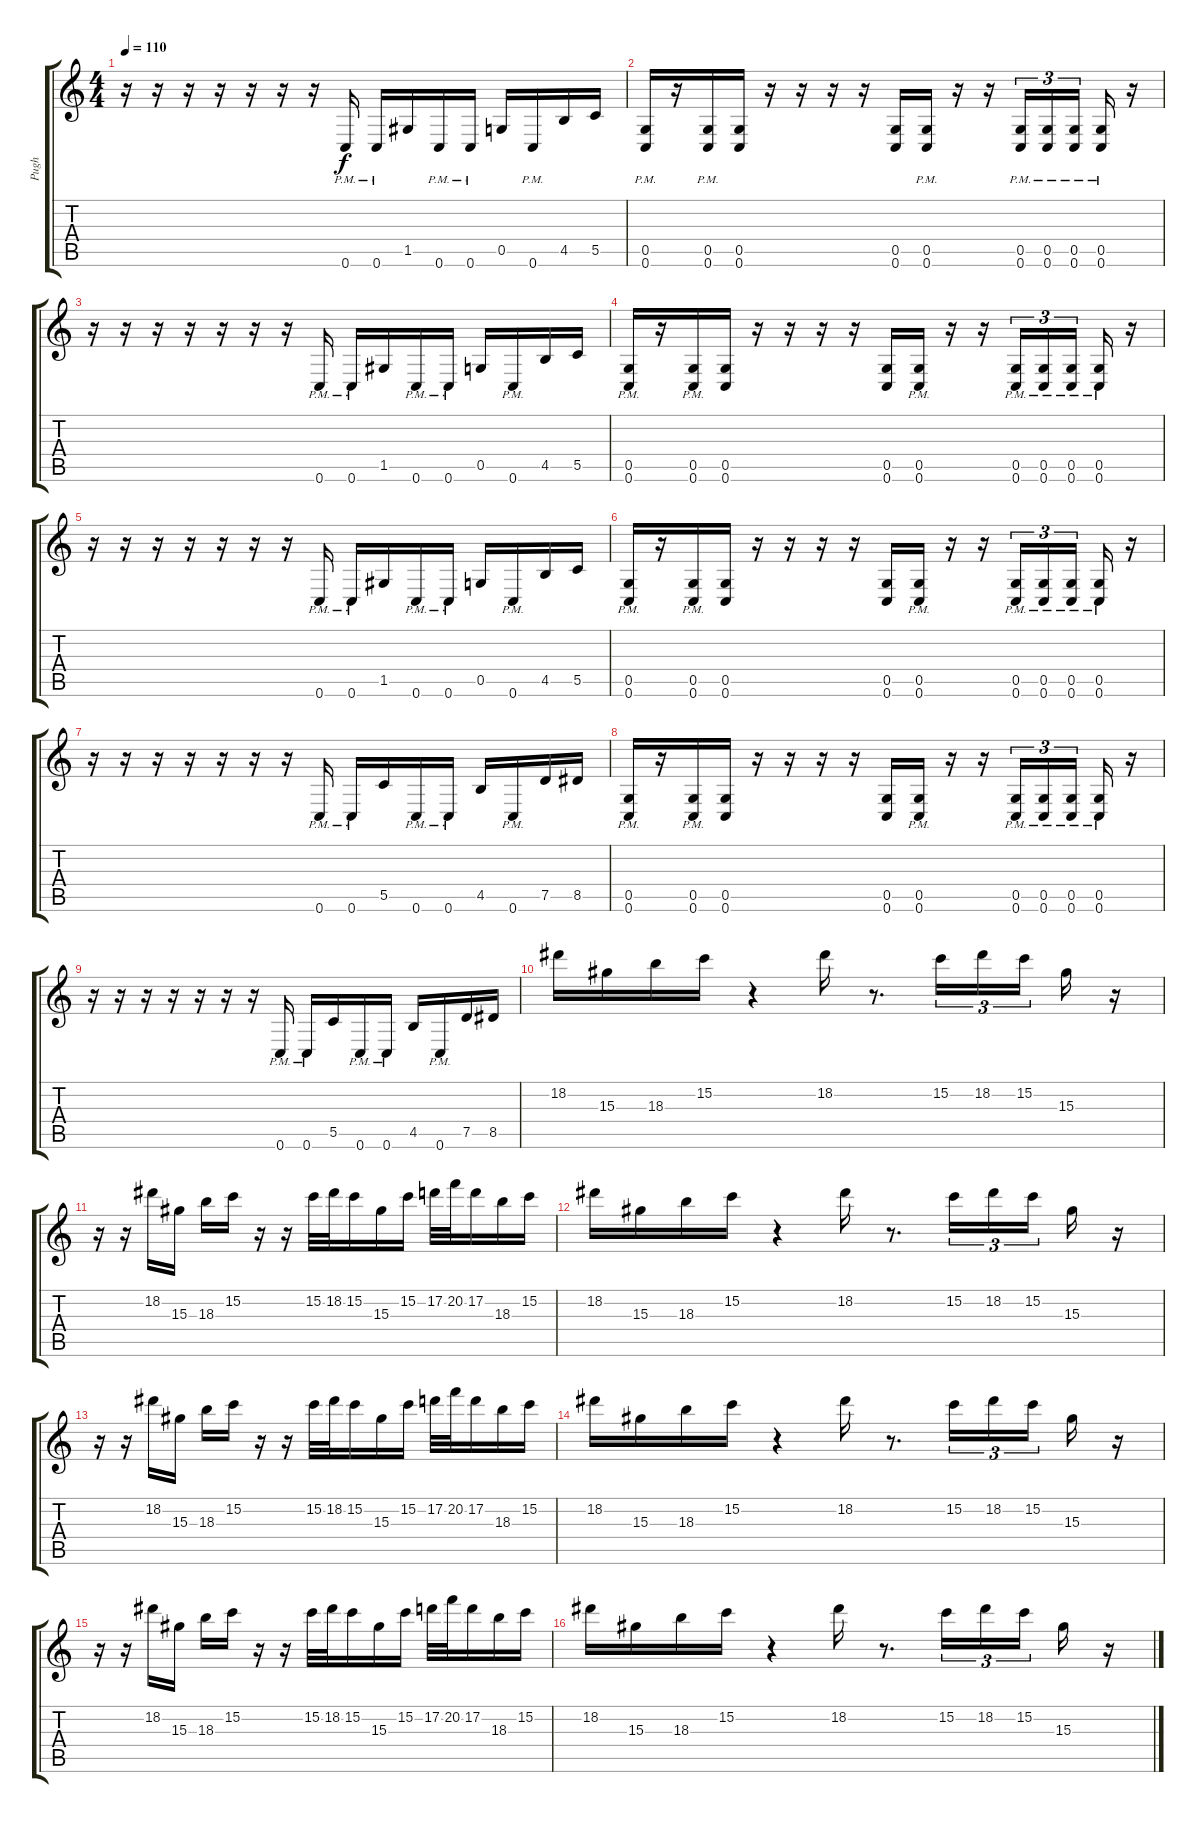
\track ("Pugh" "Pugh") {instrument distortionguitar}
\staff {score tabs}
\tuning (D4 A3 F3 C3 G2 C2) {hide}
\ts (4 4)
\tempo 110
\clef g2
\ks c
r.16{dy f} r.16 r.16 r.16 r.16 r.16 r.16 0.6{pm}.16 0.6{pm}.16 1.5.16 0.6{pm}.16 0.6{pm}.16 0.5.16 0.6{pm}.16 4.5.16 5.5.16 |
(0.5{pm} 0.6{pm}).16 r.16 (0.5{pm} 0.6{pm}).16 (0.5 0.6).16 r.16 r.16 r.16 r.16 (0.5 0.6).16 (0.5{pm} 0.6{pm}).16 r.16 r.16 (0.5{pm} 0.6{pm}).16{tu (3 2)} (0.5{pm} 0.6{pm}).16{tu (3 2)} (0.5{pm} 0.6{pm}).16{tu (3 2) beam splitsecondary} (0.5{pm} 0.6{pm}).16 r.16 |
r.16 r.16 r.16 r.16 r.16 r.16 r.16 0.6{pm}.16 0.6{pm}.16 1.5.16 0.6{pm}.16 0.6{pm}.16 0.5.16 0.6{pm}.16 4.5.16 5.5.16 |
(0.5{pm} 0.6{pm}).16 r.16 (0.5{pm} 0.6{pm}).16 (0.5 0.6).16 r.16 r.16 r.16 r.16 (0.5 0.6).16 (0.5{pm} 0.6{pm}).16 r.16 r.16 (0.5{pm} 0.6{pm}).16{tu (3 2)} (0.5{pm} 0.6{pm}).16{tu (3 2)} (0.5{pm} 0.6{pm}).16{tu (3 2) beam splitsecondary} (0.5{pm} 0.6{pm}).16 r.16 |
r.16 r.16 r.16 r.16 r.16 r.16 r.16 0.6{pm}.16 0.6{pm}.16 1.5.16 0.6{pm}.16 0.6{pm}.16 0.5.16 0.6{pm}.16 4.5.16 5.5.16 |
(0.5{pm} 0.6{pm}).16 r.16 (0.5{pm} 0.6{pm}).16 (0.5 0.6).16 r.16 r.16 r.16 r.16 (0.5 0.6).16 (0.5{pm} 0.6{pm}).16 r.16 r.16 (0.5{pm} 0.6{pm}).16{tu (3 2)} (0.5{pm} 0.6{pm}).16{tu (3 2)} (0.5{pm} 0.6{pm}).16{tu (3 2) beam splitsecondary} (0.5{pm} 0.6{pm}).16 r.16 |
r.16 r.16 r.16 r.16 r.16 r.16 r.16 0.6{pm}.16 0.6{pm}.16 5.5.16 0.6{pm}.16 0.6{pm}.16 4.5.16 0.6{pm}.16 7.5.16 8.5.16 |
(0.5{pm} 0.6{pm}).16 r.16 (0.5{pm} 0.6{pm}).16 (0.5 0.6).16 r.16 r.16 r.16 r.16 (0.5 0.6).16 (0.5{pm} 0.6{pm}).16 r.16 r.16 (0.5{pm} 0.6{pm}).16{tu (3 2)} (0.5{pm} 0.6{pm}).16{tu (3 2)} (0.5{pm} 0.6{pm}).16{tu (3 2) beam splitsecondary} (0.5{pm} 0.6{pm}).16 r.16 |
r.16 r.16 r.16 r.16 r.16 r.16 r.16 0.6{pm}.16 0.6{pm}.16 5.5.16 0.6{pm}.16 0.6{pm}.16 4.5.16 0.6{pm}.16 7.5.16 8.5.16 |
18.2.16 15.3.16 18.3.16 15.2.16 r.4 18.2.16 r.8{d} 15.2.16{tu (3 2)} 18.2.16{tu (3 2)} 15.2.16{tu (3 2) beam splitsecondary} 15.3.16 r.16 |
r.16 r.16 18.2.16 15.3.16 18.3.16 15.2.16 r.16 r.16 15.2.32 18.2.32 15.2.16 15.3.16 15.2.16 17.2.32 20.2.32 17.2.16 18.3.16 15.2.16 |
18.2.16 15.3.16 18.3.16 15.2.16 r.4 18.2.16 r.8{d} 15.2.16{tu (3 2)} 18.2.16{tu (3 2)} 15.2.16{tu (3 2) beam splitsecondary} 15.3.16 r.16 |
r.16 r.16 18.2.16 15.3.16 18.3.16 15.2.16 r.16 r.16 15.2.32 18.2.32 15.2.16 15.3.16 15.2.16 17.2.32 20.2.32 17.2.16 18.3.16 15.2.16 |
18.2.16 15.3.16 18.3.16 15.2.16 r.4 18.2.16 r.8{d} 15.2.16{tu (3 2)} 18.2.16{tu (3 2)} 15.2.16{tu (3 2) beam splitsecondary} 15.3.16 r.16 |
r.16 r.16 18.2.16 15.3.16 18.3.16 15.2.16 r.16 r.16 15.2.32 18.2.32 15.2.16 15.3.16 15.2.16 17.2.32 20.2.32 17.2.16 18.3.16 15.2.16 |
18.2.16 15.3.16 18.3.16 15.2.16 r.4 18.2.16 r.8{d} 15.2.16{tu (3 2)} 18.2.16{tu (3 2)} 15.2.16{tu (3 2) beam splitsecondary} 15.3.16 r.16
